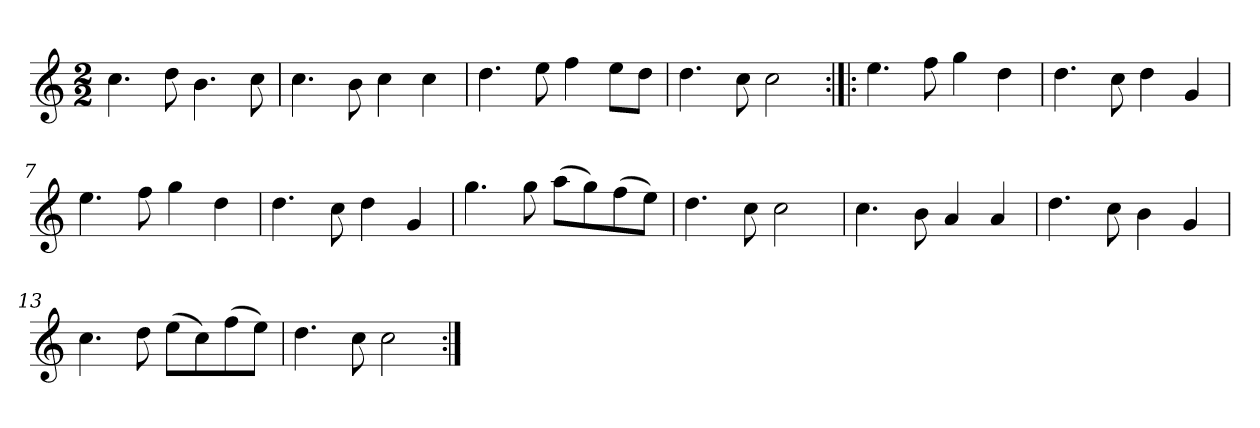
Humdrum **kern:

**kern
*part1
*staff1
*clefG2
*k[]
*C:
*M2/2
*MM120
=1
4.cc
8dd
4.b
8cc
=2
4.cc
8b
4cc
4cc
=3
4.dd
8ee
4ff
8ee\L
8dd\J
=4
4.dd
8cc
2cc
=5:|!|:
4.ee
8ff
4gg
4dd
=6
4.dd
8cc
4dd
4g
=7
4.ee
8ff
4gg
4dd
=8
4.dd
8cc
4dd
4g
=9
4.gg
8gg
(8aa\L
8gg\)
(8ff\
8ee\J)
=10
4.dd
8cc
2cc
=11
4.cc
8b
4a
4a
=12
4.dd
8cc
4b
4g
=13
4.cc
8dd
(8ee\L
8cc\)
(8ff\
8ee\J)
=14
4.dd
8cc
2cc
=:|!
*-
